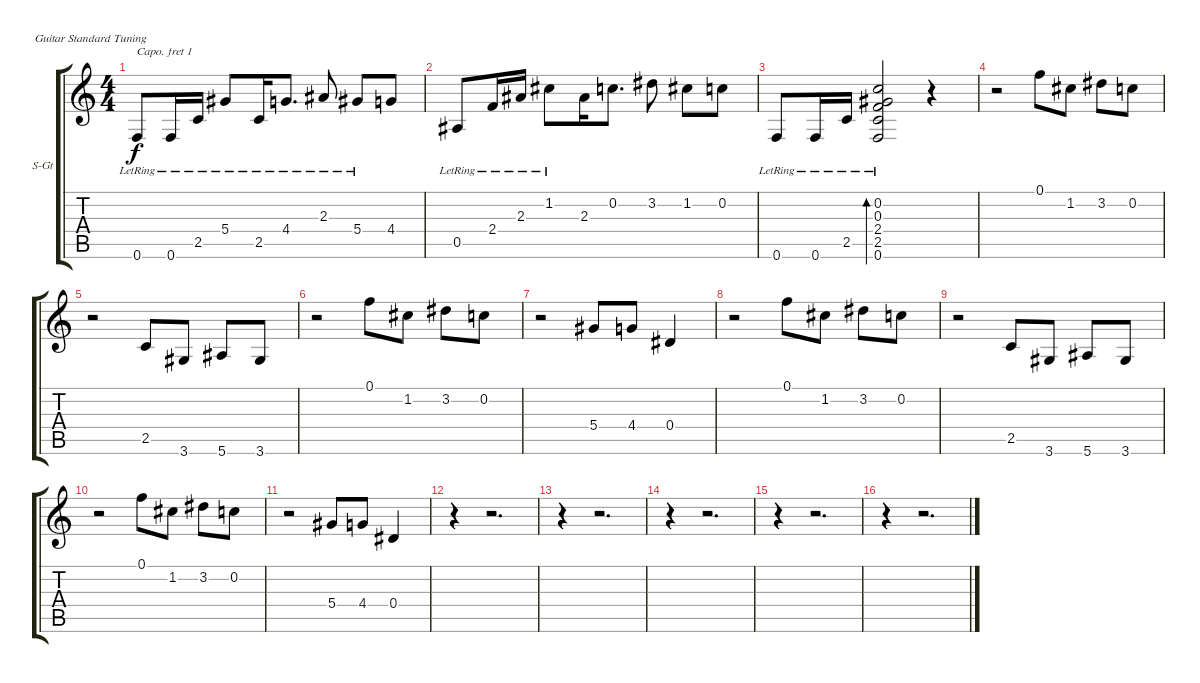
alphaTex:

\bracketExtendMode groupsimilarinstruments
\firstSystemTrackNameOrientation horizontal
\otherSystemsTrackNameOrientation horizontal
\track ("twelve strings" "S-Gt") {instrument acousticguitarsteel}
\staff {score tabs}
\capo 1
\tuning (E4 B3 G3 D3 A2 E2)
\ts (4 4)
\tempo (80 hide)
\clef g2
\ks c
0.6{lr}.8{dy f} 0.6{lr}.16 2.5{lr}.16 5.4{lr}.8 2.5{lr}.16 4.4{lr}.8{d} 2.3{lr}.8 5.4{lr}.8 4.4.8 |
0.5{lr}.8 2.4{lr}.16 2.3{lr}.16 1.2{lr}.8 2.3.16 0.2.8{d} 3.2.8 1.2.8 0.2.8 |
0.6{lr}.8 0.6{lr}.16 2.5{lr}.16 (0.2 0.3 2.4 2.5{lr} 0.6).2{bd 30} r.4 |
r.2 0.1.8 1.2.8 3.2.8 0.2.8 |
r.2 2.5.8 3.6.8 5.6.8 3.6.8 |
r.2 0.1.8 1.2.8 3.2.8 0.2.8 |
r.2 5.4.8 4.4.8 0.4.4 |
r.2 0.1.8 1.2.8 3.2.8 0.2.8 |
r.2 2.5.8 3.6.8 5.6.8 3.6.8 |
r.2 0.1.8 1.2.8 3.2.8 0.2.8 |
r.2 5.4.8 4.4.8 0.4.4 |
r.4 r.2{d} |
r.4 r.2{d} |
r.4 r.2{d} |
r.4 r.2{d} |
r.4 r.2{d}
